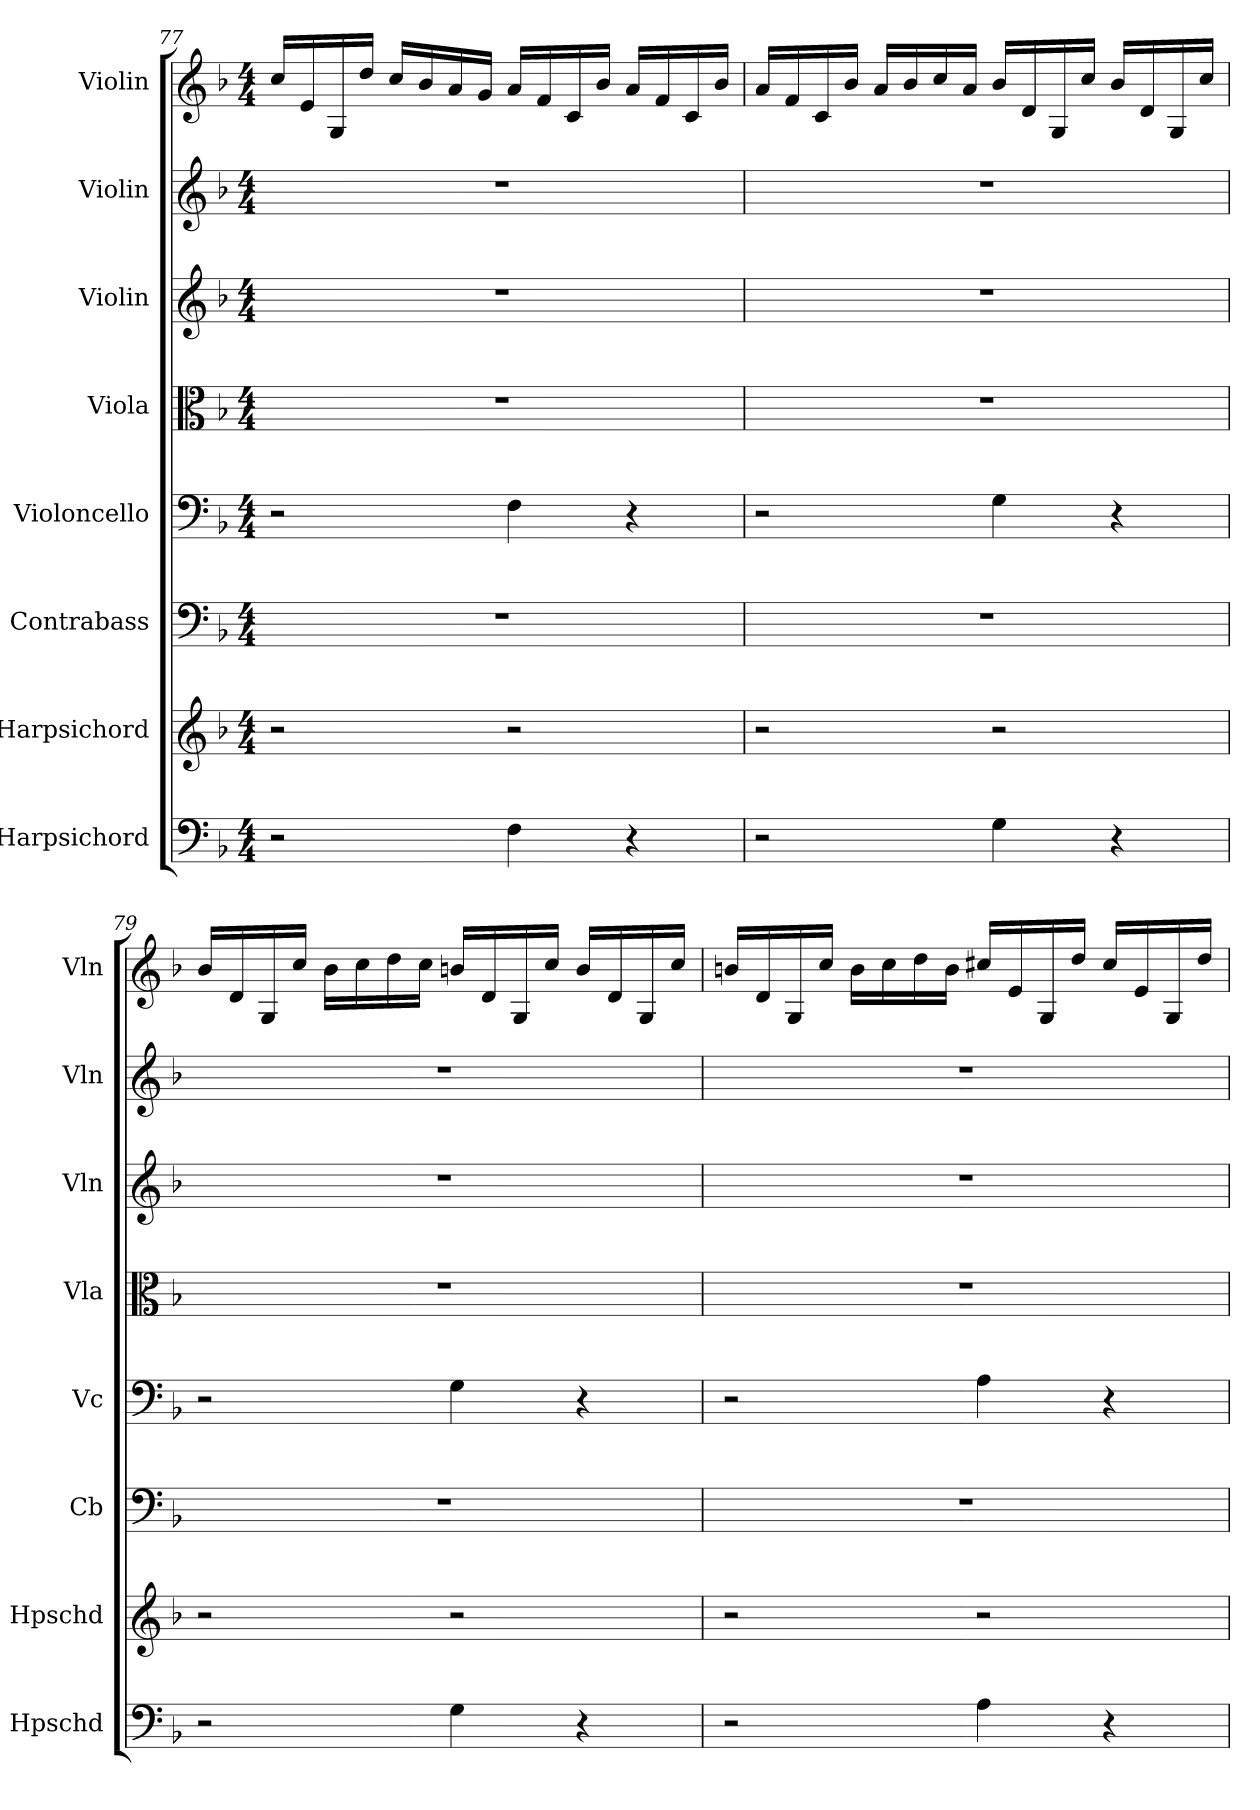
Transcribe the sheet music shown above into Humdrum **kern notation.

**kern	**kern	**kern	**kern	**kern	**kern	**kern	**kern
*part8	*part7	*part6	*part5	*part4	*part3	*part2	*part1
*staff8	*staff7	*staff6	*staff5	*staff4	*staff3	*staff2	*staff1
*I"Harpsichord	*I"Harpsichord	*I"Contrabass	*I"Violoncello	*I"Viola	*I"Violin	*I"Violin	*I"Violin
*I'Hpschd	*I'Hpschd	*I'Cb	*I'Vc	*I'Vla	*I'Vln	*I'Vln	*I'Vln
*clefF4	*clefG2	*clefF4	*clefF4	*clefC3	*clefG2	*clefG2	*clefG2
*k[b-]	*k[b-]	*k[b-]	*k[b-]	*k[b-]	*k[b-]	*k[b-]	*k[b-]
*M4/4	*M4/4	*M4/4	*M4/4	*M4/4	*M4/4	*M4/4	*M4/4
=77	=77	=77	=77	=77	=77	=77	=77
2r	2r	1r	2r	1r	1r	1r	16cc/LL
.	.	.	.	.	.	.	16e/
.	.	.	.	.	.	.	16G/
.	.	.	.	.	.	.	16dd/JJ
.	.	.	.	.	.	.	16cc/LL
.	.	.	.	.	.	.	16b-/
.	.	.	.	.	.	.	16a/
.	.	.	.	.	.	.	16g/JJ
4F\	2r	.	4F\	.	.	.	16a/LL
.	.	.	.	.	.	.	16f/
.	.	.	.	.	.	.	16c/
.	.	.	.	.	.	.	16b-/JJ
4r	.	.	4r	.	.	.	16a/LL
.	.	.	.	.	.	.	16f/
.	.	.	.	.	.	.	16c/
.	.	.	.	.	.	.	16b-/JJ
=78	=78	=78	=78	=78	=78	=78	=78
2r	2r	1r	2r	1r	1r	1r	16a/LL
.	.	.	.	.	.	.	16f/
.	.	.	.	.	.	.	16c/
.	.	.	.	.	.	.	16b-/JJ
.	.	.	.	.	.	.	16a/LL
.	.	.	.	.	.	.	16b-/
.	.	.	.	.	.	.	16cc/
.	.	.	.	.	.	.	16a/JJ
4G\	2r	.	4G\	.	.	.	16b-/LL
.	.	.	.	.	.	.	16d/
.	.	.	.	.	.	.	16G/
.	.	.	.	.	.	.	16cc/JJ
4r	.	.	4r	.	.	.	16b-/LL
.	.	.	.	.	.	.	16d/
.	.	.	.	.	.	.	16G/
.	.	.	.	.	.	.	16cc/JJ
=79	=79	=79	=79	=79	=79	=79	=79
2r	2r	1r	2r	1r	1r	1r	16b-/LL
.	.	.	.	.	.	.	16d/
.	.	.	.	.	.	.	16G/
.	.	.	.	.	.	.	16cc/JJ
.	.	.	.	.	.	.	16b-\LL
.	.	.	.	.	.	.	16cc\
.	.	.	.	.	.	.	16dd\
.	.	.	.	.	.	.	16cc\JJ
4G\	2r	.	4G\	.	.	.	16bn/LL
.	.	.	.	.	.	.	16d/
.	.	.	.	.	.	.	16G/
.	.	.	.	.	.	.	16cc/JJ
4r	.	.	4r	.	.	.	16b/LL
.	.	.	.	.	.	.	16d/
.	.	.	.	.	.	.	16G/
.	.	.	.	.	.	.	16cc/JJ
=80	=80	=80	=80	=80	=80	=80	=80
2r	2r	1r	2r	1r	1r	1r	16bn/LL
.	.	.	.	.	.	.	16d/
.	.	.	.	.	.	.	16G/
.	.	.	.	.	.	.	16cc/JJ
.	.	.	.	.	.	.	16b\LL
.	.	.	.	.	.	.	16cc\
.	.	.	.	.	.	.	16dd\
.	.	.	.	.	.	.	16b\JJ
4A\	2r	.	4A\	.	.	.	16cc#X/LL
.	.	.	.	.	.	.	16e/
.	.	.	.	.	.	.	16G/
.	.	.	.	.	.	.	16dd/JJ
4r	.	.	4r	.	.	.	16cc#/LL
.	.	.	.	.	.	.	16e/
.	.	.	.	.	.	.	16G/
.	.	.	.	.	.	.	16dd/JJ
=	=	=	=	=	=	=	=
*-	*-	*-	*-	*-	*-	*-	*-
